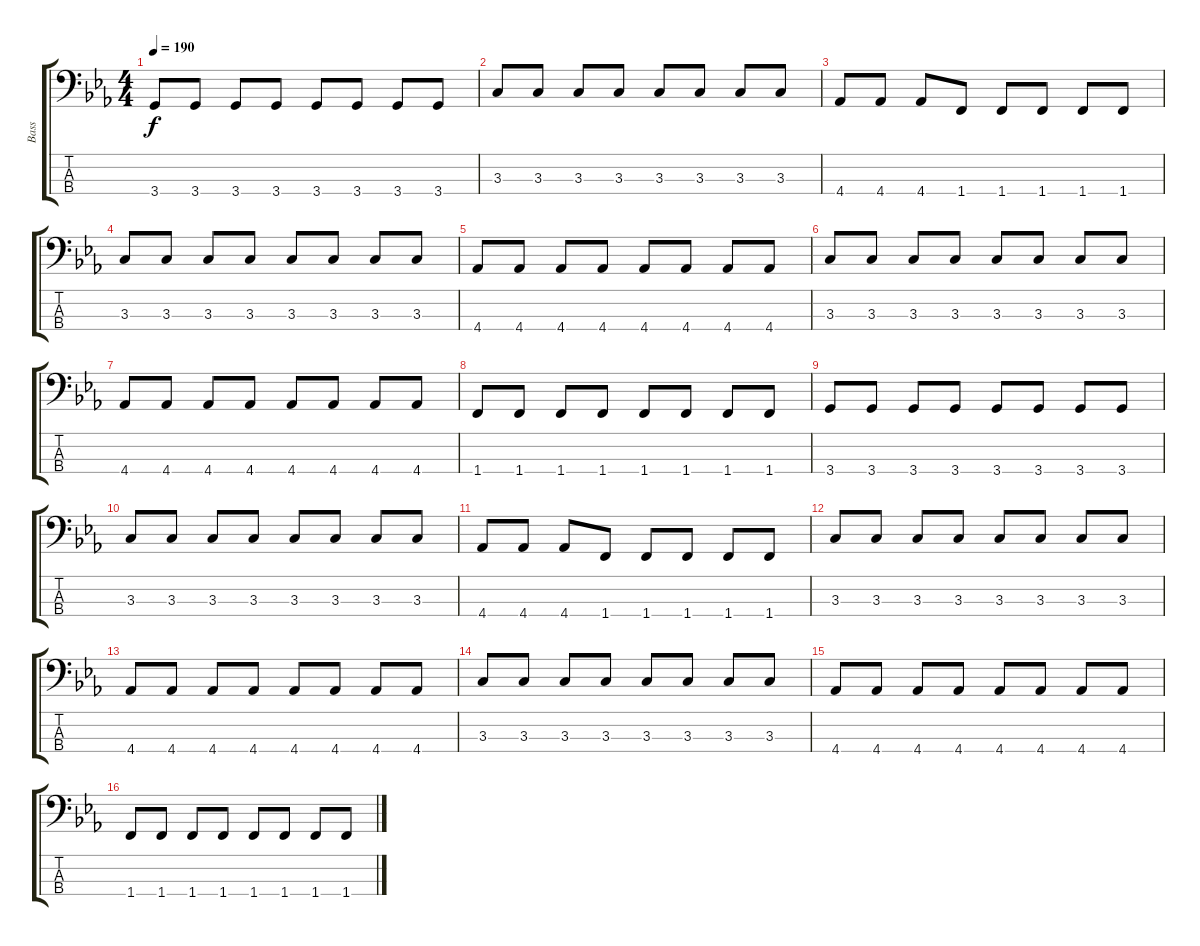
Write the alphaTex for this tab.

\track ("Bass" "Bass") {instrument electricbasspick}
\staff {score tabs}
\tuning (G2 D2 A1 E1) {hide}
\ts (4 4)
\tempo 190
\clef f4
\ks eb
3.4.8{dy f} 3.4.8 3.4.8 3.4.8 3.4.8 3.4.8 3.4.8 3.4.8 |
3.3.8 3.3.8 3.3.8 3.3.8 3.3.8 3.3.8 3.3.8 3.3.8 |
4.4.8 4.4.8 4.4.8 1.4.8 1.4.8 1.4.8 1.4.8 1.4.8 |
3.3.8 3.3.8 3.3.8 3.3.8 3.3.8 3.3.8 3.3.8 3.3.8 |
4.4.8 4.4.8 4.4.8 4.4.8 4.4.8 4.4.8 4.4.8 4.4.8 |
3.3.8 3.3.8 3.3.8 3.3.8 3.3.8 3.3.8 3.3.8 3.3.8 |
4.4.8 4.4.8 4.4.8 4.4.8 4.4.8 4.4.8 4.4.8 4.4.8 |
1.4.8 1.4.8 1.4.8 1.4.8 1.4.8 1.4.8 1.4.8 1.4.8 |
3.4.8 3.4.8 3.4.8 3.4.8 3.4.8 3.4.8 3.4.8 3.4.8 |
3.3.8 3.3.8 3.3.8 3.3.8 3.3.8 3.3.8 3.3.8 3.3.8 |
4.4.8 4.4.8 4.4.8 1.4.8 1.4.8 1.4.8 1.4.8 1.4.8 |
3.3.8 3.3.8 3.3.8 3.3.8 3.3.8 3.3.8 3.3.8 3.3.8 |
4.4.8 4.4.8 4.4.8 4.4.8 4.4.8 4.4.8 4.4.8 4.4.8 |
3.3.8 3.3.8 3.3.8 3.3.8 3.3.8 3.3.8 3.3.8 3.3.8 |
4.4.8 4.4.8 4.4.8 4.4.8 4.4.8 4.4.8 4.4.8 4.4.8 |
1.4.8 1.4.8 1.4.8 1.4.8 1.4.8 1.4.8 1.4.8 1.4.8
